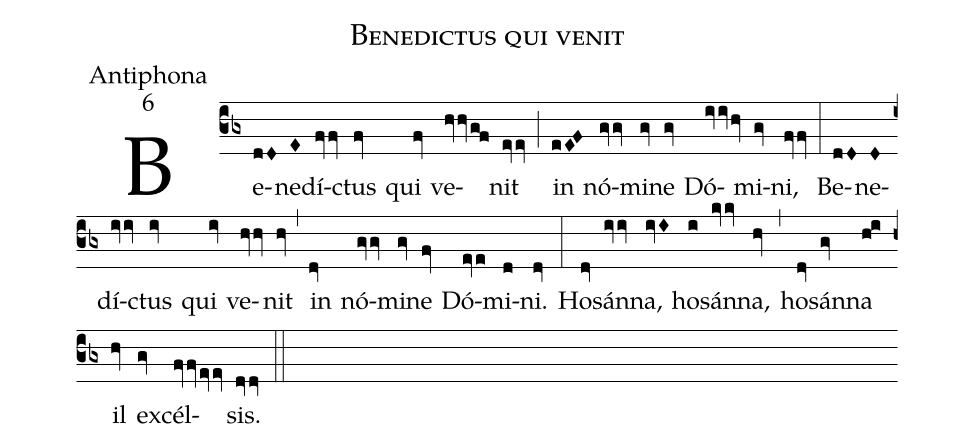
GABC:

name:Benedictus qui venit;
office-part:Antiphona;
mode:6;
%%
(cb3)Be(dD)ne(E)dí(fvfv)ctus(fv) qui(fv) ve(hvhvg!f)nit(evev) (;) in(eEF) nó(gvgv)mi(gv)ne(gv) Dó(ivivhv)mi(gv)ni,(fvfv) (:) Be(dD)ne(D)dí(iviv)ctus(iv) qui(iv) ve(hvhv)nit(hv) (,) in(dv) nó(gvgv)mi(gv)ne(fv) Dó(eve)mi(d)ni.(dv) (:) Ho(dv)sán(iviv)na,(ivI) ho(i)sán(kvkv)na,(hv) (,) ho(dv)sán(gv)na(h!i) il(hv) ex(gv)cél(fvfvevev)sis.(dvdv) (::)
